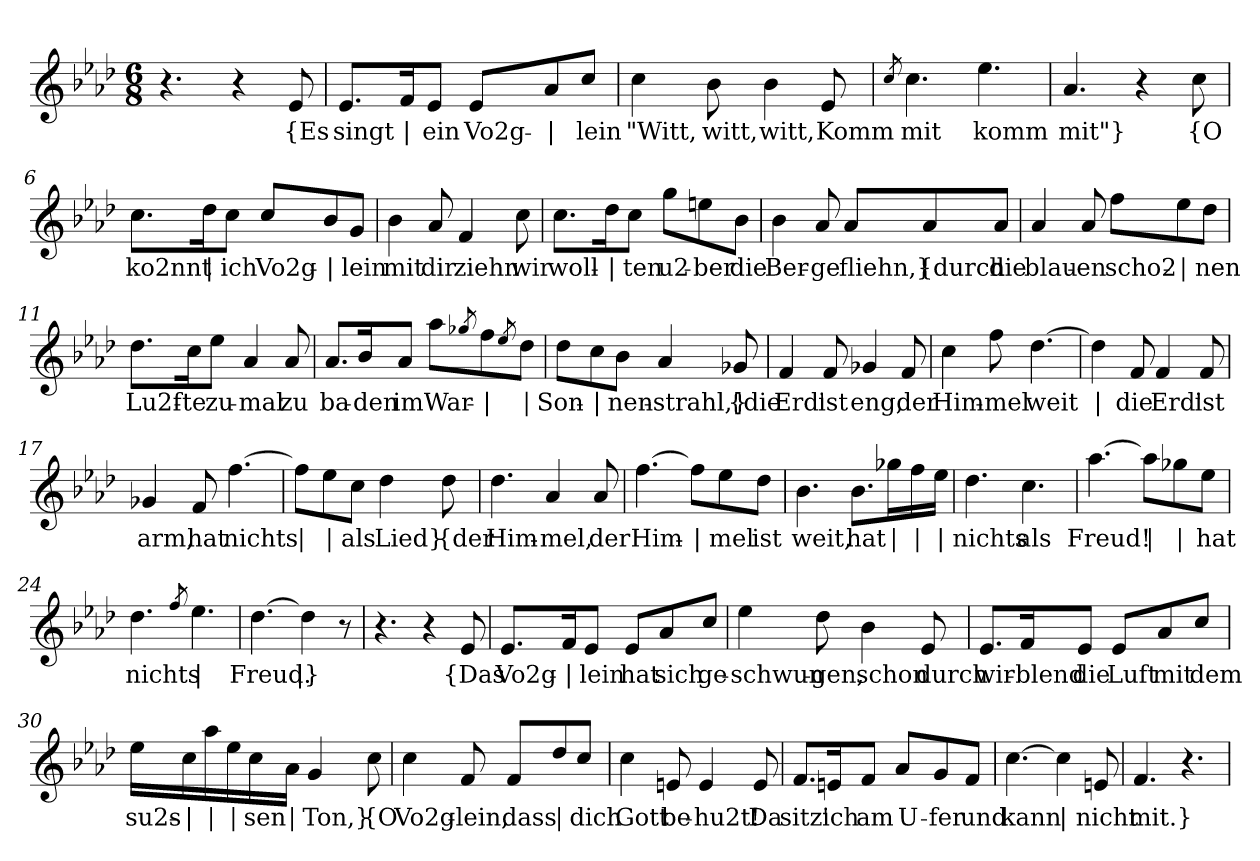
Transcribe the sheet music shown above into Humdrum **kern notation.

**kern	**text
*part1	*part1
*staff1	*staff1
*clefG2	*
*k[b-e-a-d-]	*
*M6/8	*
=1	=1
4.r	.
4r	.
!	!LO:LY:b
8e-/	{Es
=2	=2
!	!LO:LY:b
8.e-/L	singt
!	!LO:LY:b
16f/K	|
!	!LO:LY:b
8e-/J	ein
!	!LO:LY:b
8e-/L	Vo2g-
!	!LO:LY:b
8a-/	|
!	!LO:LY:b
8cc/J	-lein
=3	=3
!	!LO:LY:b
4cc\	"Witt,
!	!LO:LY:b
8b-\	witt,
!	!LO:LY:b
4b-\	witt,
!	!LO:LY:b
8e-/	Komm
=4	=4
8qcc/	.
!	!LO:LY:b
4.cc\	mit
!	!LO:LY:b
4.ee-\	komm
=5	=5
!	!LO:LY:b
4.a-/	mit"}
4r	.
!	!LO:LY:b
8cc\	{O
!!LO:LB:g=z
=6	=6
!	!LO:LY:b
8.cc\L	ko2nnt
!	!LO:LY:b
16dd-\K	|
!	!LO:LY:b
8cc\J	ich
!	!LO:LY:b
8cc/L	Vo2g-
!	!LO:LY:b
8b-/	|
!	!LO:LY:b
8g/J	-lein
=7	=7
!	!LO:LY:b
4b-\	mit
!	!LO:LY:b
8a-/	dir
!	!LO:LY:b
4f/	ziehn
!	!LO:LY:b
8cc\	wir
=8	=8
!	!LO:LY:b
8.cc\L	woll-
!	!LO:LY:b
16dd-\K	|
!	!LO:LY:b
8cc\J	-ten
!	!LO:LY:b
8gg\L	u2-
!	!LO:LY:b
8een\	-ber
!	!LO:LY:b
8b-\J	die
=9	=9
!	!LO:LY:b
4b-\	Ber-
!	!LO:LY:b
8a-/	-ge
!	!LO:LY:b
8a-/L	fliehn,}
!	!LO:LY:b
8a-/	{durch
!	!LO:LY:b
8a-/J	die
!!LO:LB:g=z
=10	=10
!	!LO:LY:b
4a-/	blau-
!	!LO:LY:b
8a-/	-en
!	!LO:LY:b
8ff\L	scho2-
!	!LO:LY:b
8ee-\	|
!	!LO:LY:b
8dd-\J	-nen
=11	=11
!	!LO:LY:b
8.dd-\L	Lu2f-
!	!LO:LY:b
16cc\K	-te
!	!LO:LY:b
8ee-\J	zu-
!	!LO:LY:b
4a-/	-mal
!	!LO:LY:b
8a-/	zu
=12	=12
!	!LO:LY:b
8.a-/L	ba-
!	!LO:LY:b
16b-/K	-den
!	!LO:LY:b
8a-/J	im
!	!LO:LY:b
8aa-\L	War-
8qgg-X/	.
!	!LO:LY:b
8ff\	|
8qee-/	.
!	!LO:LY:b
8dd-\J	|
=13	=13
!	!LO:LY:b
8dd-\L	Son-
!	!LO:LY:b
8cc\	|
!	!LO:LY:b
8b-\J	-nen-
!	!LO:LY:b
4a-/	-strahl,}
!	!LO:LY:b
8g-X/	{die
!!LO:LB:g=z
=14	=14
!	!LO:LY:b
4f/	Erd'
!	!LO:LY:b
8f/	ist
!	!LO:LY:b
4g-X/	eng,
!	!LO:LY:b
8f/	der
=15	=15
!	!LO:LY:b
4cc\	Him-
!	!LO:LY:b
8ff\	-mel
!	!LO:LY:b
[4.dd-\	weit
=16	=16
!	!LO:LY:b
4dd-\]	|
!	!LO:LY:b
8f/	die
!	!LO:LY:b
4f/	Erd'
!	!LO:LY:b
8f/	ist
=17	=17
!	!LO:LY:b
4g-X/	arm,
!	!LO:LY:b
8f/	hat
!	!LO:LY:b
[4.ff\	nichts
=18	=18
!	!LO:LY:b
8ff\L]	|
!	!LO:LY:b
8ee-\	|
!	!LO:LY:b
8cc\J	als
!	!LO:LY:b
4dd-\	Lied}
!	!LO:LY:b
8dd-\	{der
=19	=19
!	!LO:LY:b
4.dd-\	Him-
!	!LO:LY:b
4a-/	-mel,
!	!LO:LY:b
8a-/	der
!!LO:LB:g=z
=20	=20
!	!LO:LY:b
[4.ff\	Him-
!	!LO:LY:b
8ff\L]	|
!	!LO:LY:b
8ee-\	-mel
!	!LO:LY:b
8dd-\J	ist
=21	=21
!	!LO:LY:b
4.b-\	weit,
!	!LO:LY:b
8.b-\L	hat
!	!LO:LY:b
16gg-X\L	|
!	!LO:LY:b
16ff\	|
!	!LO:LY:b
16ee-\JJ	|
=22	=22
!	!LO:LY:b
4.dd-\	nichts
!	!LO:LY:b
4.cc\	als
=23	=23
!	!LO:LY:b
[4.aa-\	Freud!
!	!LO:LY:b
8aa-\L]	|
!	!LO:LY:b
8gg-X\	|
!	!LO:LY:b
8ee-\J	hat
=24	=24
!	!LO:LY:b
4.dd-\	nichts
8qff/	.
!	!LO:LY:b
4.ee-\	|
=25	=25
!	!LO:LY:b
[4.dd-\	Freud.
!	!LO:LY:b
4dd-\]	|}
8r	.
=26	=26
4.r	.
4r	.
!	!LO:LY:b
8e-/	{Das
!!LO:LB:g=z
=27	=27
!	!LO:LY:b
8.e-/L	Vo2g-
!	!LO:LY:b
16f/K	|
!	!LO:LY:b
8e-/J	-lein
!	!LO:LY:b
8e-/L	hat
!	!LO:LY:b
8a-/	sich
!	!LO:LY:b
8cc/J	ge-
=28	=28
!	!LO:LY:b
4ee-\	-schwun-
!	!LO:LY:b
8dd-\	-gen,
!	!LO:LY:b
4b-\	schon
!	!LO:LY:b
8e-/	durch
=29	=29
!	!LO:LY:b
8.e-/L	wir-
!	!LO:LY:b
16f/K	-blend
!	!LO:LY:b
8e-/J	die
!	!LO:LY:b
8e-/L	Luft
!	!LO:LY:b
8a-/	mit
!	!LO:LY:b
8cc/J	dem
!!LO:LB:g=z
=30	=30
!	!LO:LY:b
16ee-\LL	su2s-
!	!LO:LY:b
16cc\	|
!	!LO:LY:b
16aa-\	|
!	!LO:LY:b
16ee-\	|
!	!LO:LY:b
16cc\	-sen
!	!LO:LY:b
16a-\JJ	|
!	!LO:LY:b
4g/	Ton,}
!	!LO:LY:b
8cc\	{O
=31	=31
!	!LO:LY:b
4cc\	Vo2g-
!	!LO:LY:b
8f/	-lein,
!	!LO:LY:b
8f/L	dass
!	!LO:LY:b
8dd-/	|
!	!LO:LY:b
8cc/J	dich
=32	=32
!	!LO:LY:b
4cc\	Gott
!	!LO:LY:b
8en/	be-
!	!LO:LY:b
4e/	-hu2t!
!	!LO:LY:b
8e/	Da
=33	=33
!	!LO:LY:b
8.f/L	sitz'
!	!LO:LY:b
16en/K	ich
!	!LO:LY:b
8f/J	am
!	!LO:LY:b
8a-/L	U-
!	!LO:LY:b
8g/	-fer
!	!LO:LY:b
8f/J	und
!!LO:LB:g=z
=34	=34
!	!LO:LY:b
[4.cc\	kann
!	!LO:LY:b
4cc\]	|
!	!LO:LY:b
8en/	nicht
=35	=35
!	!LO:LY:b
4.f/	mit.}
4.r	.
=	=
*-	*-
